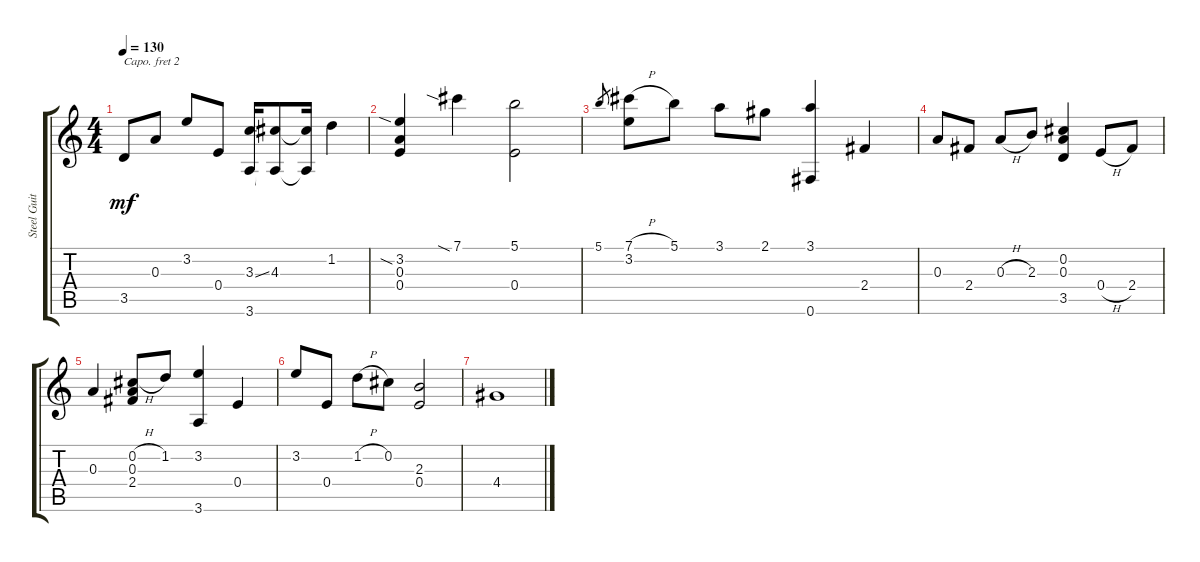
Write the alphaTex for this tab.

\track ("Steel Guitar" "Steel Guit") {instrument acousticguitarsteel}
\staff {score tabs}
\capo 2
\tuning (E4 B3 G3 D3 A2 E2) {hide}
\ts (4 4)
\tempo 130
\clef g2
\ks c
3.5.8{dy mf} 0.3.8 3.2.8 0.4.8 (3.3{ss} 3.6).16 (4.3 3.6{t}).8 (4.3{t} 3.6{t}).16 1.2.4 |
(3.2{sia} 0.3 0.4).4 7.1{sia}.4 (5.1 0.4).2 |
5.1.8{gr} (7.1{h} 3.2).8 5.1.8 3.1.8 2.1.8 (3.1 0.6).4 2.4.4 |
0.3.8 2.4.8 0.3{h}.8 2.3.8 (0.2 0.3 3.5).4 0.4{h}.8 2.4.8 |
0.3.4 (0.2{h} 0.3 2.4).8 1.2.8 (3.2 3.6).4 0.4.4 |
3.2.8 0.4.8 1.2{h}.8 0.2.8 (2.3 0.4).2 |
4.4.1
